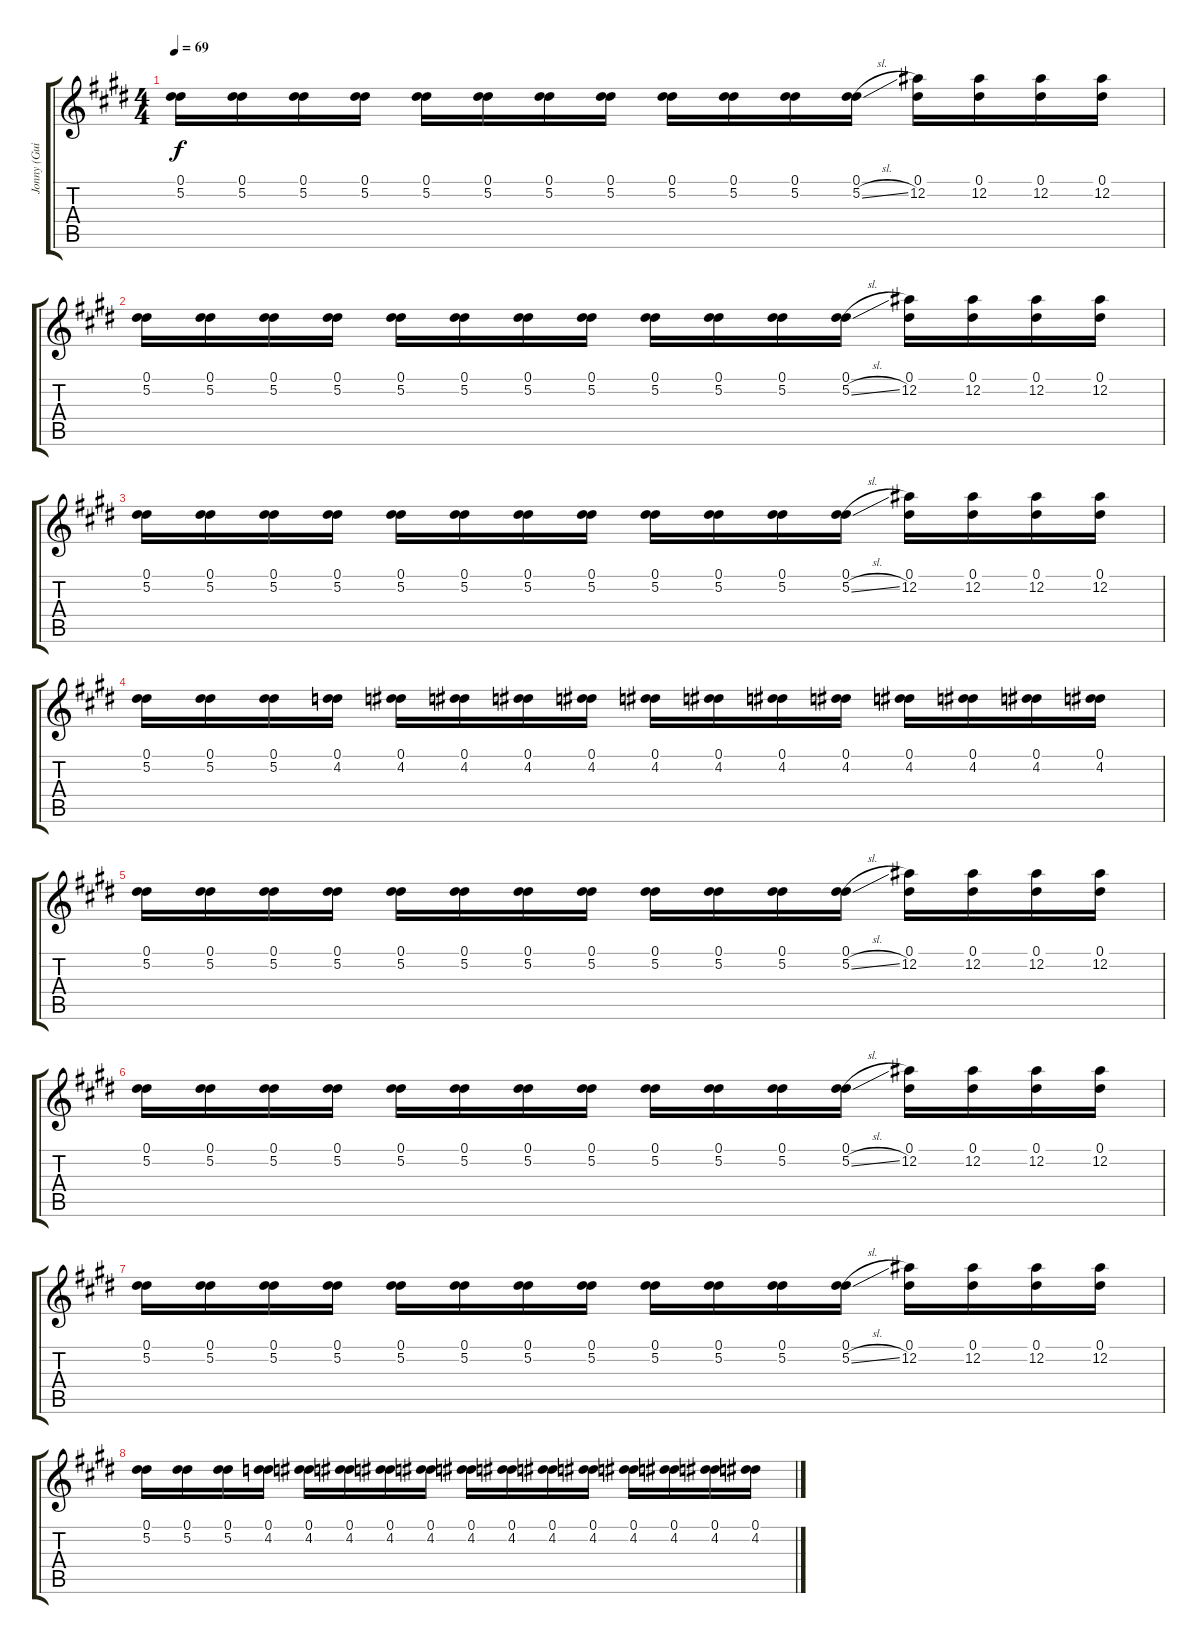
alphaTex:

\track ("Jonny (Guitar 2)" "Jonny (Gui") {instrument overdrivenguitar}
\staff {score tabs}
\tuning (Eb4 Bb3 Gb3 Db3 Ab2 Eb2) {hide}
\ts (4 4)
\tempo 69
\clef g2
\ks e
(0.1 5.2).16{dy f} (0.1 5.2).16 (0.1 5.2).16 (0.1 5.2).16 (0.1 5.2).16 (0.1 5.2).16 (0.1 5.2).16 (0.1 5.2).16 (0.1 5.2).16 (0.1 5.2).16 (0.1 5.2).16 (0.1 5.2{sl}).16 (0.1 12.2).16 (0.1 12.2).16 (0.1 12.2).16 (0.1 12.2).16 |
(0.1 5.2).16 (0.1 5.2).16 (0.1 5.2).16 (0.1 5.2).16 (0.1 5.2).16 (0.1 5.2).16 (0.1 5.2).16 (0.1 5.2).16 (0.1 5.2).16 (0.1 5.2).16 (0.1 5.2).16 (0.1 5.2{sl}).16 (0.1 12.2).16 (0.1 12.2).16 (0.1 12.2).16 (0.1 12.2).16 |
(0.1 5.2).16 (0.1 5.2).16 (0.1 5.2).16 (0.1 5.2).16 (0.1 5.2).16 (0.1 5.2).16 (0.1 5.2).16 (0.1 5.2).16 (0.1 5.2).16 (0.1 5.2).16 (0.1 5.2).16 (0.1 5.2{sl}).16 (0.1 12.2).16 (0.1 12.2).16 (0.1 12.2).16 (0.1 12.2).16 |
(0.1 5.2).16 (0.1 5.2).16 (0.1 5.2).16 (0.1 4.2).16 (0.1 4.2).16 (0.1 4.2).16 (0.1 4.2).16 (0.1 4.2).16 (0.1 4.2).16 (0.1 4.2).16 (0.1 4.2).16 (0.1 4.2).16 (0.1 4.2).16 (0.1 4.2).16 (0.1 4.2).16 (0.1 4.2).16 |
(0.1 5.2).16 (0.1 5.2).16 (0.1 5.2).16 (0.1 5.2).16 (0.1 5.2).16 (0.1 5.2).16 (0.1 5.2).16 (0.1 5.2).16 (0.1 5.2).16 (0.1 5.2).16 (0.1 5.2).16 (0.1 5.2{sl}).16 (0.1 12.2).16 (0.1 12.2).16 (0.1 12.2).16 (0.1 12.2).16 |
(0.1 5.2).16 (0.1 5.2).16 (0.1 5.2).16 (0.1 5.2).16 (0.1 5.2).16 (0.1 5.2).16 (0.1 5.2).16 (0.1 5.2).16 (0.1 5.2).16 (0.1 5.2).16 (0.1 5.2).16 (0.1 5.2{sl}).16 (0.1 12.2).16 (0.1 12.2).16 (0.1 12.2).16 (0.1 12.2).16 |
(0.1 5.2).16 (0.1 5.2).16 (0.1 5.2).16 (0.1 5.2).16 (0.1 5.2).16 (0.1 5.2).16 (0.1 5.2).16 (0.1 5.2).16 (0.1 5.2).16 (0.1 5.2).16 (0.1 5.2).16 (0.1 5.2{sl}).16 (0.1 12.2).16 (0.1 12.2).16 (0.1 12.2).16 (0.1 12.2).16 |
(0.1 5.2).16 (0.1 5.2).16 (0.1 5.2).16 (0.1 4.2).16 (0.1 4.2).16 (0.1 4.2).16 (0.1 4.2).16 (0.1 4.2).16 (0.1 4.2).16 (0.1 4.2).16 (0.1 4.2).16 (0.1 4.2).16 (0.1 4.2).16 (0.1 4.2).16 (0.1 4.2).16 (0.1 4.2).16
